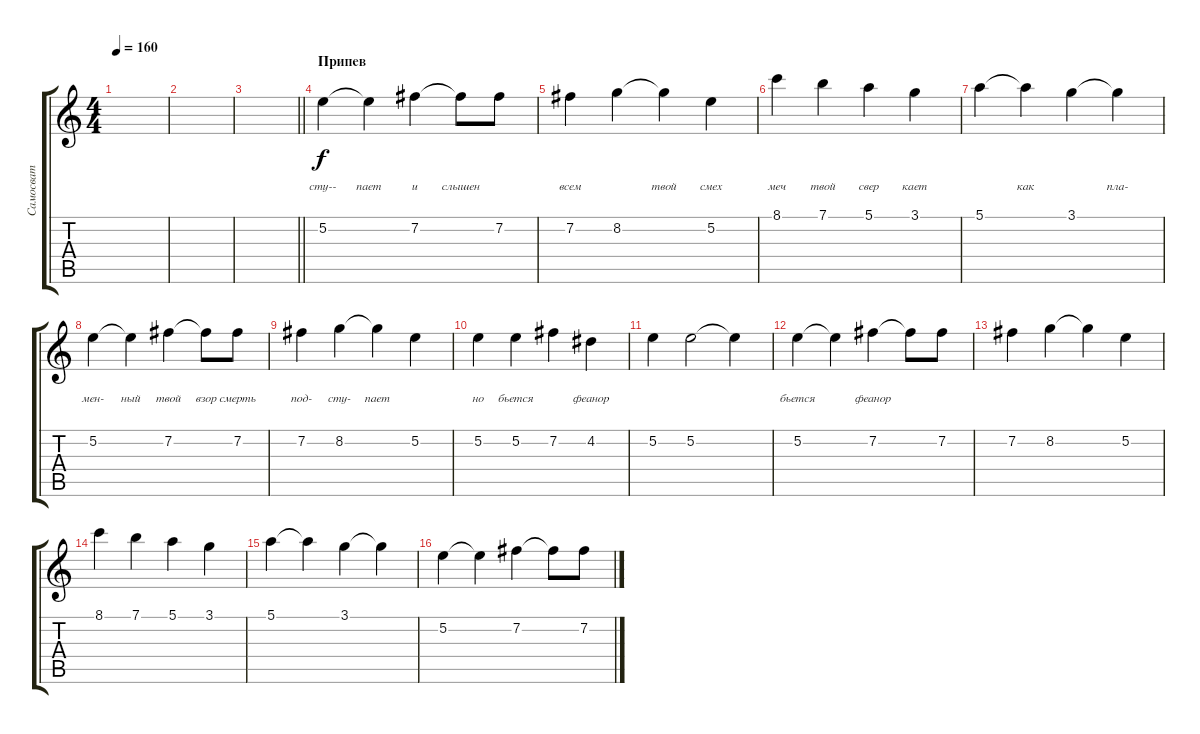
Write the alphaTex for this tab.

\track ("Самосват" "Самосват") {instrument acousticguitarsteel}
\staff {score tabs}
\tuning (E4 B3 G3 D3 A2 E2) {hide}
\ts (4 4)
\tempo 160
\clef g2
\ks c
|
|
\barLineRight lightlight
|
\section ("" "Припев")
5.2.4{lyrics (0 "") lyrics (1 "") lyrics (2 "сту--") lyrics (3 "") lyrics (4 "")} 5.2{t}.4{lyrics (0 "") lyrics (1 "") lyrics (2 "пает") lyrics (3 "") lyrics (4 "")} 7.2.4{lyrics (0 "") lyrics (1 "") lyrics (2 "и") lyrics (3 "") lyrics (4 "")} 7.2{t}.8{lyrics (0 "") lyrics (1 "") lyrics (2 "слышен") lyrics (3 "") lyrics (4 "")} 7.2.8{lyrics (0 "") lyrics (1 "") lyrics (2 "") lyrics (3 "") lyrics (4 "")} |
7.2.4{lyrics (0 "") lyrics (1 "") lyrics (2 "всем") lyrics (3 "") lyrics (4 "")} 8.2.4{lyrics (0 "") lyrics (1 "") lyrics (2 "") lyrics (3 "") lyrics (4 "")} 8.2{t}.4{lyrics (0 "") lyrics (1 "") lyrics (2 "твой") lyrics (3 "") lyrics (4 "")} 5.2.4{lyrics (0 "") lyrics (1 "") lyrics (2 "смех") lyrics (3 "") lyrics (4 "")} |
8.1.4{lyrics (0 "") lyrics (1 "") lyrics (2 "меч") lyrics (3 "") lyrics (4 "")} 7.1.4{lyrics (0 "") lyrics (1 "") lyrics (2 "твой") lyrics (3 "") lyrics (4 "")} 5.1.4{lyrics (0 "") lyrics (1 "") lyrics (2 "свер") lyrics (3 "") lyrics (4 "")} 3.1.4{lyrics (0 "") lyrics (1 "") lyrics (2 "кает") lyrics (3 "") lyrics (4 "")} |
5.1.4{lyrics (0 "") lyrics (1 "") lyrics (2 "") lyrics (3 "") lyrics (4 "")} 5.1{t}.4{lyrics (0 "") lyrics (1 "") lyrics (2 "как") lyrics (3 "") lyrics (4 "")} 3.1.4{lyrics (0 "") lyrics (1 "") lyrics (2 "") lyrics (3 "") lyrics (4 "")} 3.1{t}.4{lyrics (0 "") lyrics (1 "") lyrics (2 "пла-") lyrics (3 "") lyrics (4 "")} |
5.2.4{lyrics (0 "") lyrics (1 "") lyrics (2 "мен-") lyrics (3 "") lyrics (4 "")} 5.2{t}.4{lyrics (0 "") lyrics (1 "") lyrics (2 "ный") lyrics (3 "") lyrics (4 "")} 7.2.4{lyrics (0 "") lyrics (1 "") lyrics (2 "твой") lyrics (3 "") lyrics (4 "")} 7.2{t}.8{lyrics (0 "") lyrics (1 "") lyrics (2 "взор") lyrics (3 "") lyrics (4 "")} 7.2.8{lyrics (0 "") lyrics (1 "") lyrics (2 "смерть") lyrics (3 "") lyrics (4 "")} |
7.2.4{lyrics (0 "") lyrics (1 "") lyrics (2 "под-") lyrics (3 "") lyrics (4 "")} 8.2.4{lyrics (0 "") lyrics (1 "") lyrics (2 "сту-") lyrics (3 "") lyrics (4 "")} 8.2{t}.4{lyrics (0 "") lyrics (1 "") lyrics (2 "пает") lyrics (3 "") lyrics (4 "")} 5.2.4{lyrics (0 "") lyrics (1 "") lyrics (2 "") lyrics (3 "") lyrics (4 "")} |
5.2.4{lyrics (0 "") lyrics (1 "") lyrics (2 "но") lyrics (3 "") lyrics (4 "")} 5.2.4{lyrics (0 "") lyrics (1 "") lyrics (2 "бьется") lyrics (3 "") lyrics (4 "")} 7.2.4{lyrics (0 "") lyrics (1 "") lyrics (2 "") lyrics (3 "") lyrics (4 "")} 4.2.4{lyrics (0 "") lyrics (1 "") lyrics (2 "феанор") lyrics (3 "") lyrics (4 "")} |
5.2.4{lyrics (0 "") lyrics (1 "") lyrics (2 "") lyrics (3 "") lyrics (4 "")} 5.2.2{lyrics (0 "") lyrics (1 "") lyrics (2 "") lyrics (3 "") lyrics (4 "")} 5.2{t}.4{lyrics (0 "") lyrics (1 "") lyrics (2 "") lyrics (3 "") lyrics (4 "")} |
5.2.4{lyrics (0 "") lyrics (1 "") lyrics (2 "бьется") lyrics (3 "") lyrics (4 "")} 5.2{t}.4{lyrics (0 "") lyrics (1 "") lyrics (2 "") lyrics (3 "") lyrics (4 "")} 7.2.4{lyrics (0 "") lyrics (1 "") lyrics (2 "феанор") lyrics (3 "") lyrics (4 "")} 7.2{t}.8 7.2.8 |
7.2.4 8.2.4 8.2{t}.4 5.2.4 |
8.1.4 7.1.4 5.1.4 3.1.4 |
5.1.4 5.1{t}.4 3.1.4 3.1{t}.4 |
5.2.4 5.2{t}.4 7.2.4 7.2{t}.8 7.2.8
